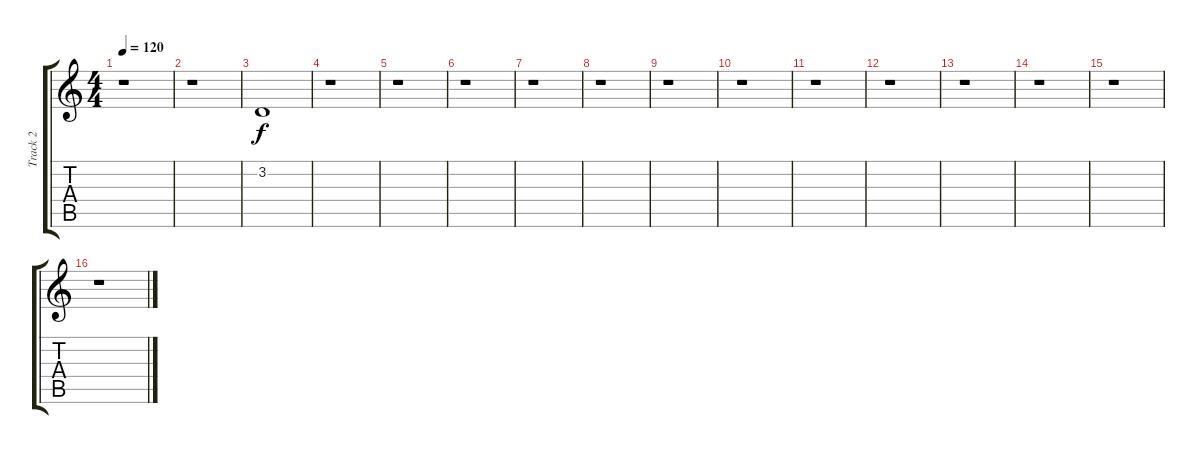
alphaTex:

\track ("Track 2" "Track 2") {instrument lead2sawtooth}
\staff {score tabs}
\tuning (E4 B3 G3 D3 A2 E2) {hide}
\ts (4 4)
\tempo 120
\clef g2
\ks c
r.1{dy f} |
r.1 |
3.2.1 |
r.1 |
r.1 |
r.1 |
r.1 |
r.1 |
r.1 |
r.1 |
r.1 |
r.1 |
r.1 |
r.1 |
r.1 |
r.1
